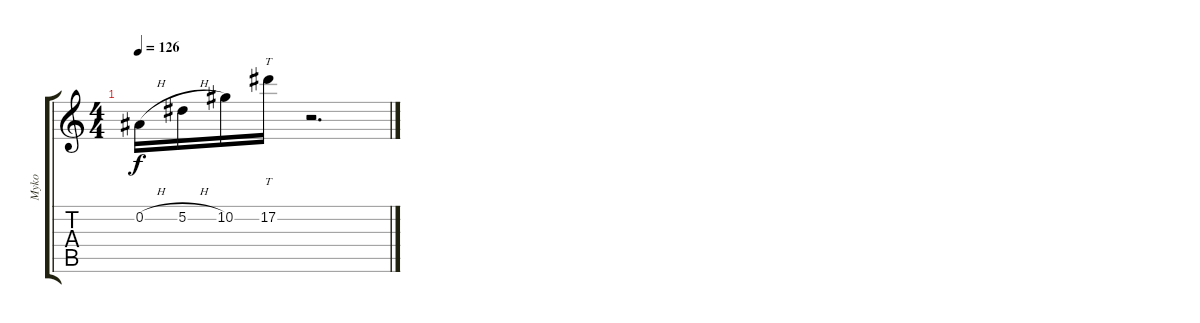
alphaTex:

\track ("Myko" "Myko") {instrument overdrivenguitar}
\staff {score tabs}
\tuning (Eb4 Bb3 Gb3 Db3 Ab2 Eb2) {hide}
\ts (4 4)
\tempo 126
\clef g2
\ks c
0.2{h}.16{dy f volume 13 balance 14 instrument guitarharmonics} 5.2{h}.16 10.2.16 17.2.16{tt} r.2{d}
